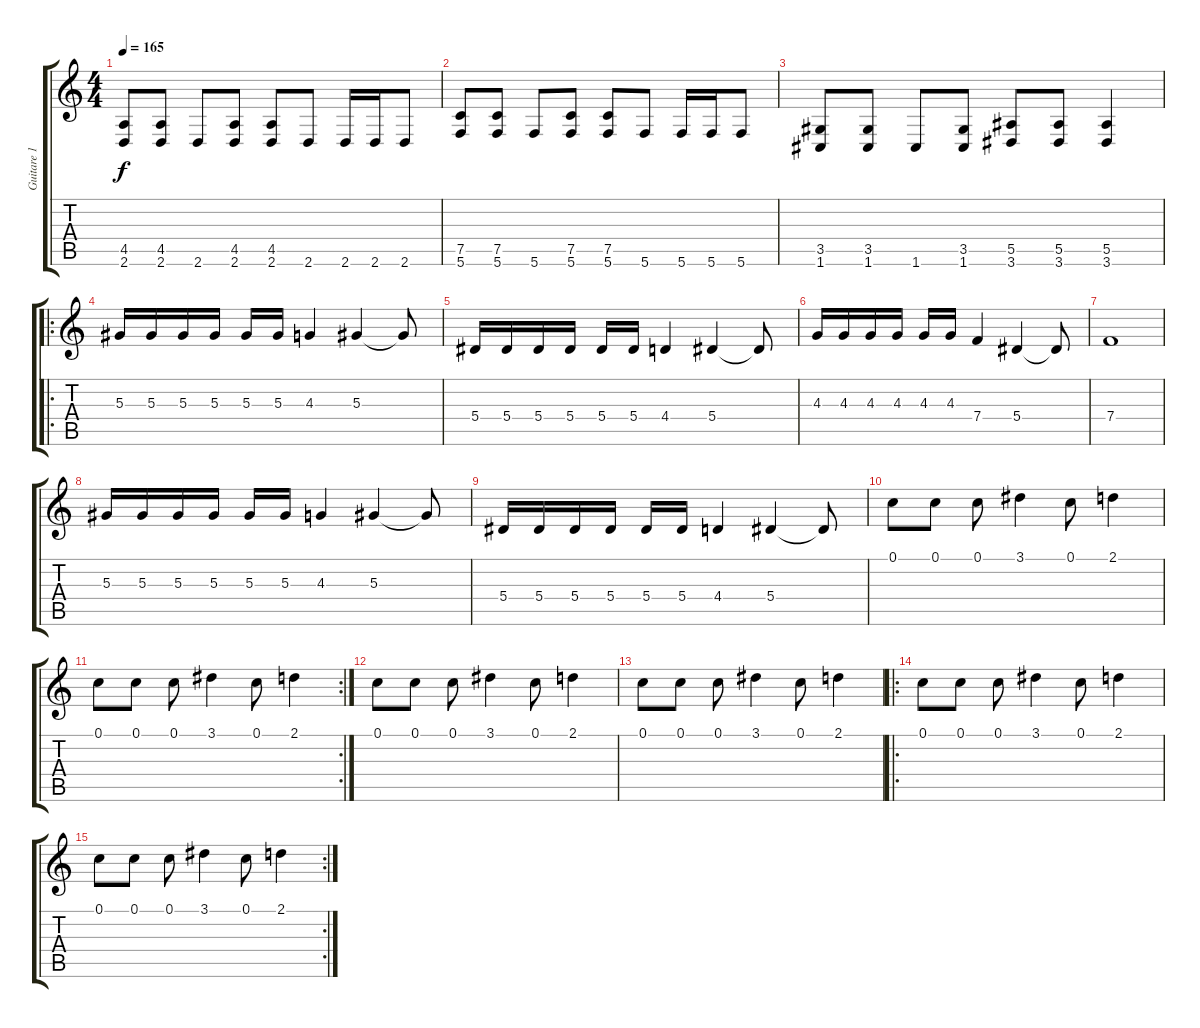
\track ("Guitare 1" "Guitare 1") {instrument distortionguitar}
\staff {score tabs}
\tuning (C4 G3 Eb3 Bb2 F2 C2) {hide}
\ts (4 4)
\tempo 165
\clef g2
\ks c
(4.5 2.6).8{dy f} (4.5 2.6).8 2.6.8 (4.5 2.6).8 (4.5 2.6).8 2.6.8 2.6.16 2.6.16 2.6.8 |
(7.5 5.6).8 (7.5 5.6).8 5.6.8 (7.5 5.6).8 (7.5 5.6).8 5.6.8 5.6.16 5.6.16 5.6.8 |
(3.5 1.6).8 (3.5 1.6).8 1.6.8 (3.5 1.6).8 (5.5 3.6).8 (5.5 3.6).8 (5.5 3.6).4 |
\ro
5.3.16 5.3.16 5.3.16 5.3.16 5.3.16 5.3.16 4.3.4 5.3.4 5.3{t}.8 |
5.4.16 5.4.16 5.4.16 5.4.16 5.4.16 5.4.16 4.4.4 5.4.4 5.4{t}.8 |
4.3.16 4.3.16 4.3.16 4.3.16 4.3.16 4.3.16 7.4.4 5.4.4 5.4{t}.8 |
7.4.1 |
5.3.16 5.3.16 5.3.16 5.3.16 5.3.16 5.3.16 4.3.4 5.3.4 5.3{t}.8 |
5.4.16 5.4.16 5.4.16 5.4.16 5.4.16 5.4.16 4.4.4 5.4.4 5.4{t}.8 |
0.1.8 0.1.8 0.1.8 3.1.4 0.1.8 2.1.4 |
\rc 2
0.1.8 0.1.8 0.1.8 3.1.4 0.1.8 2.1.4 |
0.1.8 0.1.8 0.1.8 3.1.4 0.1.8 2.1.4 |
0.1.8 0.1.8 0.1.8 3.1.4 0.1.8 2.1.4 |
\ro
0.1.8 0.1.8 0.1.8 3.1.4 0.1.8 2.1.4 |
\rc 2
0.1.8 0.1.8 0.1.8 3.1.4 0.1.8 2.1.4
